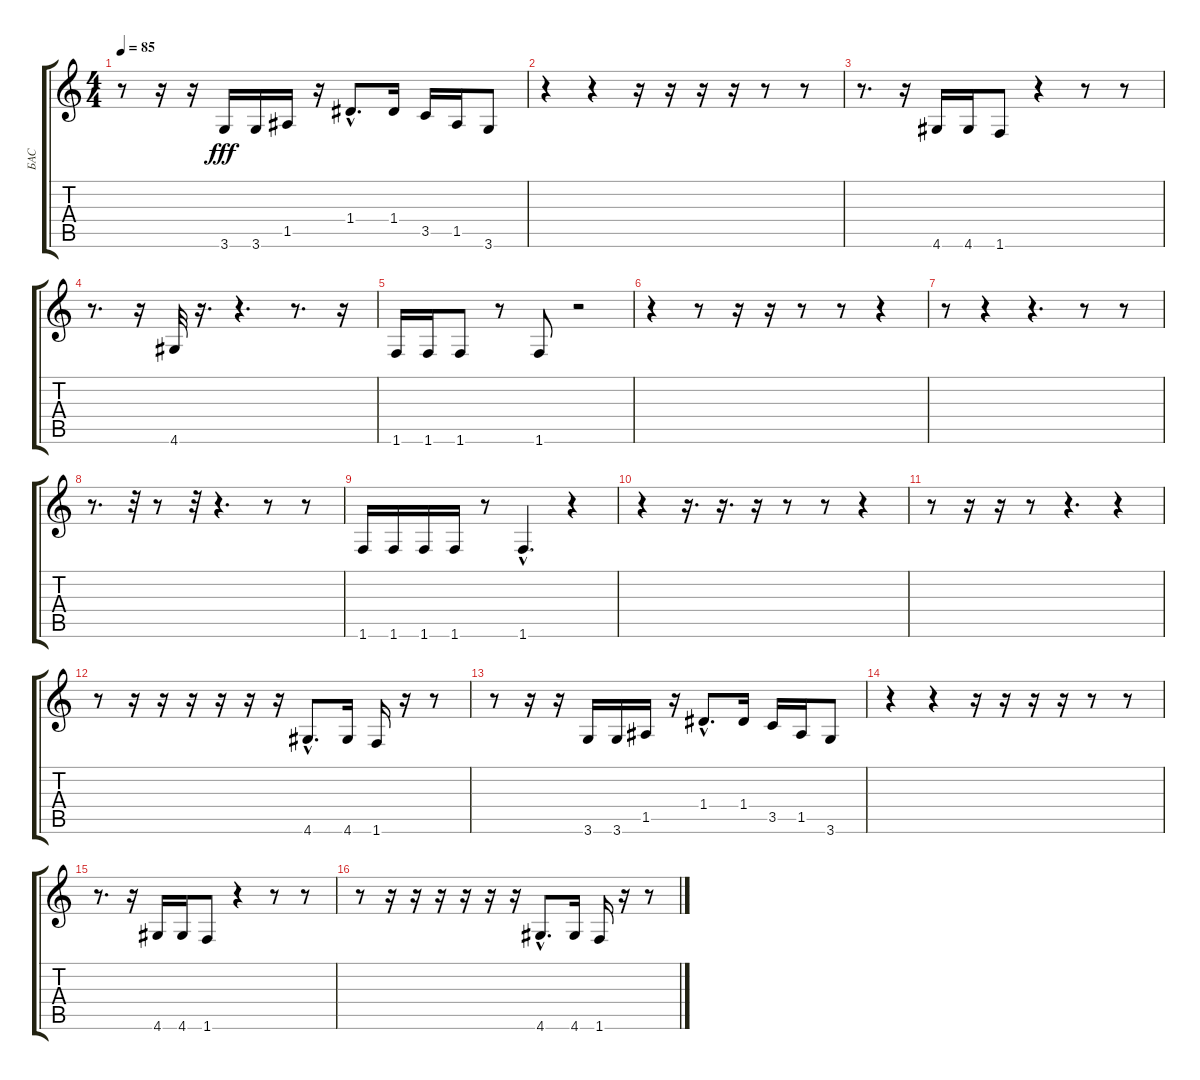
\track ("БАС" "БАС") {instrument electricbassfinger}
\staff {score tabs}
\tuning (E4 B3 G3 D3 A2 E2) {hide}
\ts (4 4)
\tempo 85
\clef g2
\ks c
r.8{dy fff} r.16 r.16 3.6.16 3.6.16 1.5.16 r.16 1.4{hac}.8{d} 1.4.16 3.5.16 1.5.16 3.6.8 |
r.4 r.4 r.16 r.16 r.16 r.16 r.8 r.8 |
r.8{d} r.16 4.6.16 4.6.16 1.6.8 r.4 r.8 r.8 |
r.8{d} r.16 4.6.32 r.16{d} r.4{d} r.8{d} r.16 |
1.6.16 1.6.16 1.6.8 r.8 1.6.8 r.2 |
r.4 r.8 r.16 r.16 r.8 r.8 r.4 |
r.8 r.4 r.4{d} r.8 r.8 |
r.8{d} r.32 r.8 r.32 r.4{d} r.8 r.8 |
1.6.16 1.6.16 1.6.16 1.6.16 r.8 1.6{hac}.4{d} r.4 |
r.4 r.16{d} r.16{d} r.16 r.8 r.8 r.4 |
r.8 r.16 r.16 r.8 r.4{d} r.4 |
r.8 r.16 r.16 r.16 r.16 r.16 r.16 4.6{hac}.8{d} 4.6.16 1.6.16 r.16 r.8 |
r.8 r.16 r.16 3.6.16 3.6.16 1.5.16 r.16 1.4{hac}.8{d} 1.4.16 3.5.16 1.5.16 3.6.8 |
r.4 r.4 r.16 r.16 r.16 r.16 r.8 r.8 |
r.8{d} r.16 4.6.16 4.6.16 1.6.8 r.4 r.8 r.8 |
r.8 r.16 r.16 r.16 r.16 r.16 r.16 4.6{hac}.8{d} 4.6.16 1.6.16 r.16 r.8
